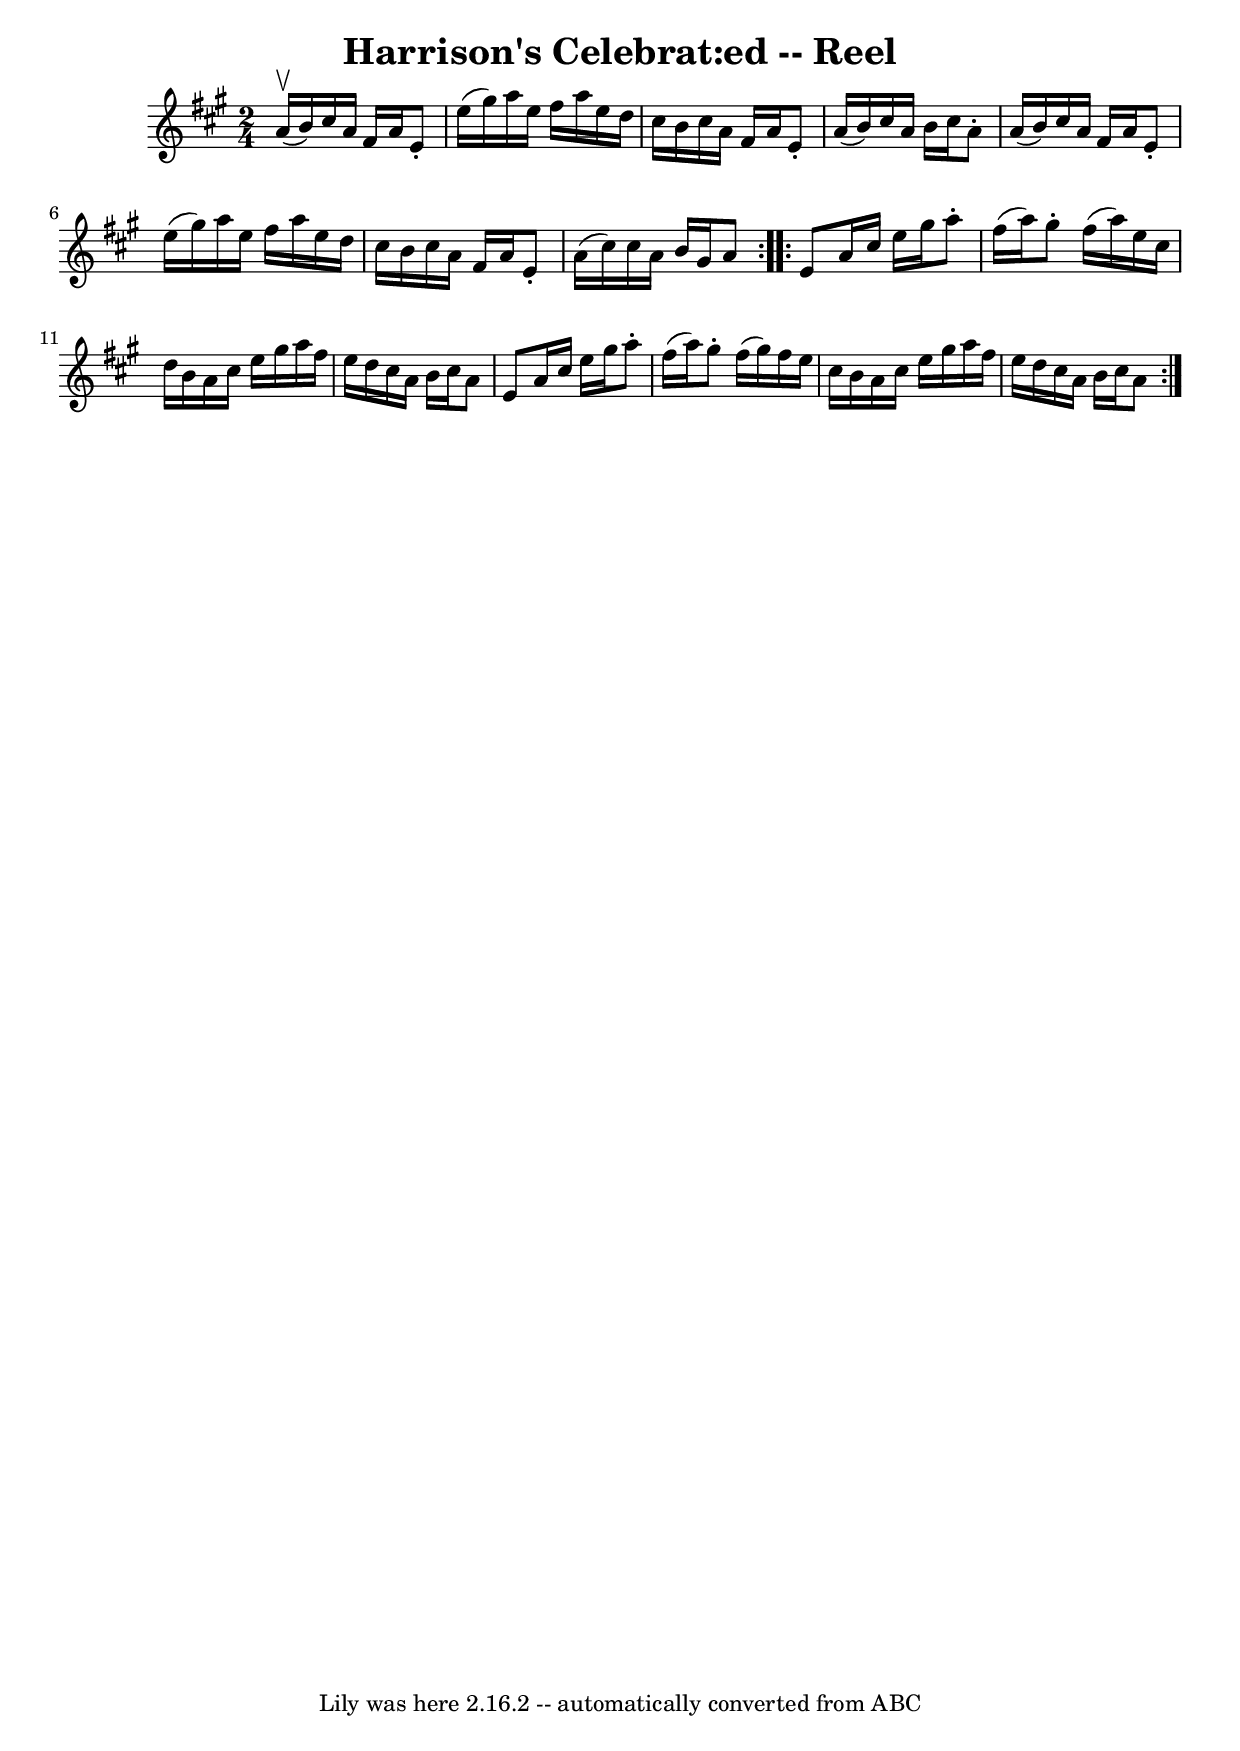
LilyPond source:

\version "2.16.2"
\include "Mammoth.ily"
\header {
  crossRefNumber = "1"
  footnotes = ""
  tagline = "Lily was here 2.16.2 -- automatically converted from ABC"
  title = "Harrison's Celebrat:ed -- Reel"

}
voicedefault =  {



  \repeat volta 2 {

    \time 2/4 
    \key a \major     a'16^\upbow(b'16)    |
    cis''16         a'16 fis'16 a'16 e'8-. e''16 (gis''16)    |
    a''16         e''16 fis''16 a''16 e''16 d''16 cis''16 b'16     |
         cis''16 a'16 fis'16 a'16 e'8-. a'16 (b'16)    |
         cis''16 a'16 b'16 cis''16 a'8-. a'16 (b'16)    |
         cis''16 a'16 fis'16 a'16 e'8-. e''16 (gis''16)    |
         a''16 e''16 fis''16 a''16 e''16 d''16 cis''16 b'16      |
    cis''16 a'16 fis'16 a'16 e'8-. a'16 (cis''16)    |
    cis''16 a'16 b'16 gis'16 a'8    
  }     
  \repeat volta 2 {
         e'8     |
    a'16 cis''16 e''16 gis''16 a''8-. fis''16 (     a''16)    |
    gis''8-. fis''16 (a''16) e''16 cis''16        d''16 b'16     |
    a'16 cis''16 e''16 gis''16 a''16         fis''16 e''16 d''16     |
    cis''16 a'16 b'16 cis''16         a'8 e'8     |
    a'16 cis''16 e''16 gis''16 a''8-.        fis''16 (a''16)    |
    gis''8-. fis''16 (gis''16)        fis''16 e''16 cis''16 b'16     |
    a'16 cis''16 e''16         gis''16 a''16 fis''16 e''16 d''16     |
    cis''16 a'16    
    b'16 cis''16 a'8    
  }   

}

\score{
  <<

    \context Staff="default"
    {
      \voicedefault 
      
    }

  >>
  \layout {
    
  }
  \midi {
  }

}
